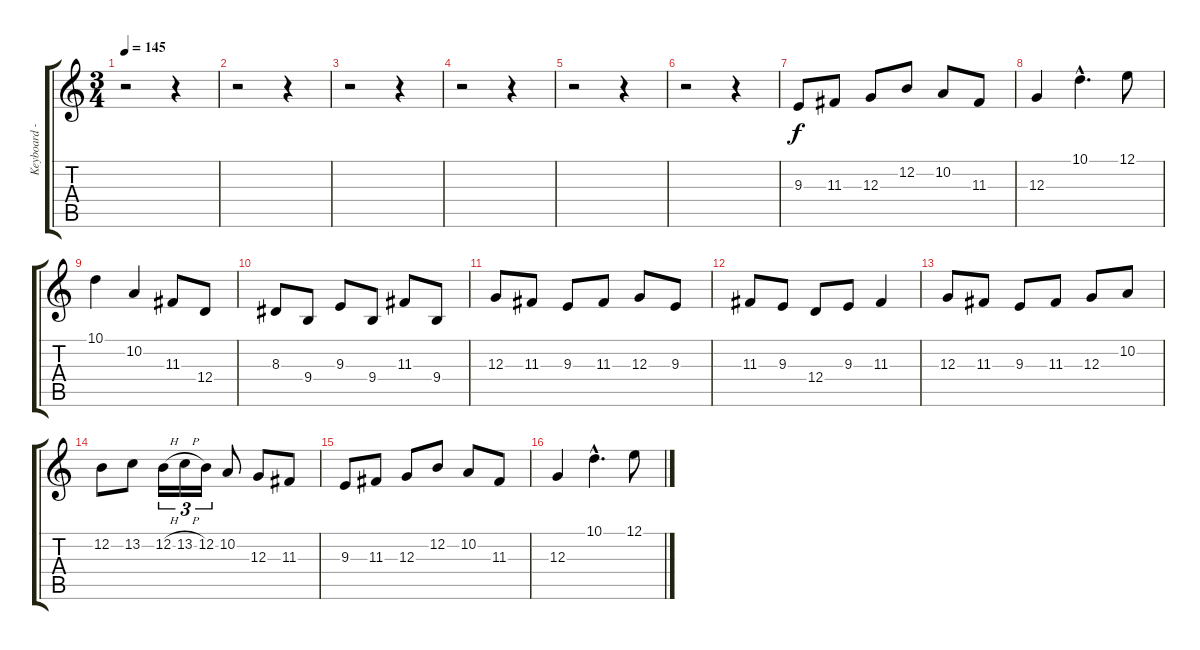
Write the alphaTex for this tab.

\track ("Keyboard - Synth Lead" "Keyboard -") {instrument lead8bassandlead}
\staff {score tabs}
\tuning (E4 B3 G3 D3 A2 E2) {hide}
\ts (3 4)
\tempo 145
\clef g2
\ks c
r.2{dy f} r.4 |
r.2 r.4 |
r.2 r.4 |
r.2 r.4 |
r.2 r.4 |
r.2 r.4 |
9.3.8{volume 13} 11.3.8 12.3.8 12.2.8 10.2.8 11.3.8 |
12.3.4 10.1{hac}.4{d} 12.1.8 |
10.1.4 10.2.4 11.3.8 12.4.8 |
8.3.8 9.4.8 9.3.8 9.4.8 11.3.8 9.4.8 |
12.3.8 11.3.8 9.3.8 11.3.8 12.3.8 9.3.8 |
11.3.8 9.3.8 12.4.8 9.3.8 11.3.4 |
12.3.8 11.3.8 9.3.8 11.3.8 12.3.8 10.2.8 |
12.2.8 13.2.8 12.2{h}.16{tu (3 2)} 13.2{h}.16{tu (3 2)} 12.2.16{tu (3 2)} 10.2.8 12.3.8 11.3.8 |
9.3.8 11.3.8 12.3.8 12.2.8 10.2.8 11.3.8 |
12.3.4 10.1{hac}.4{d} 12.1.8
